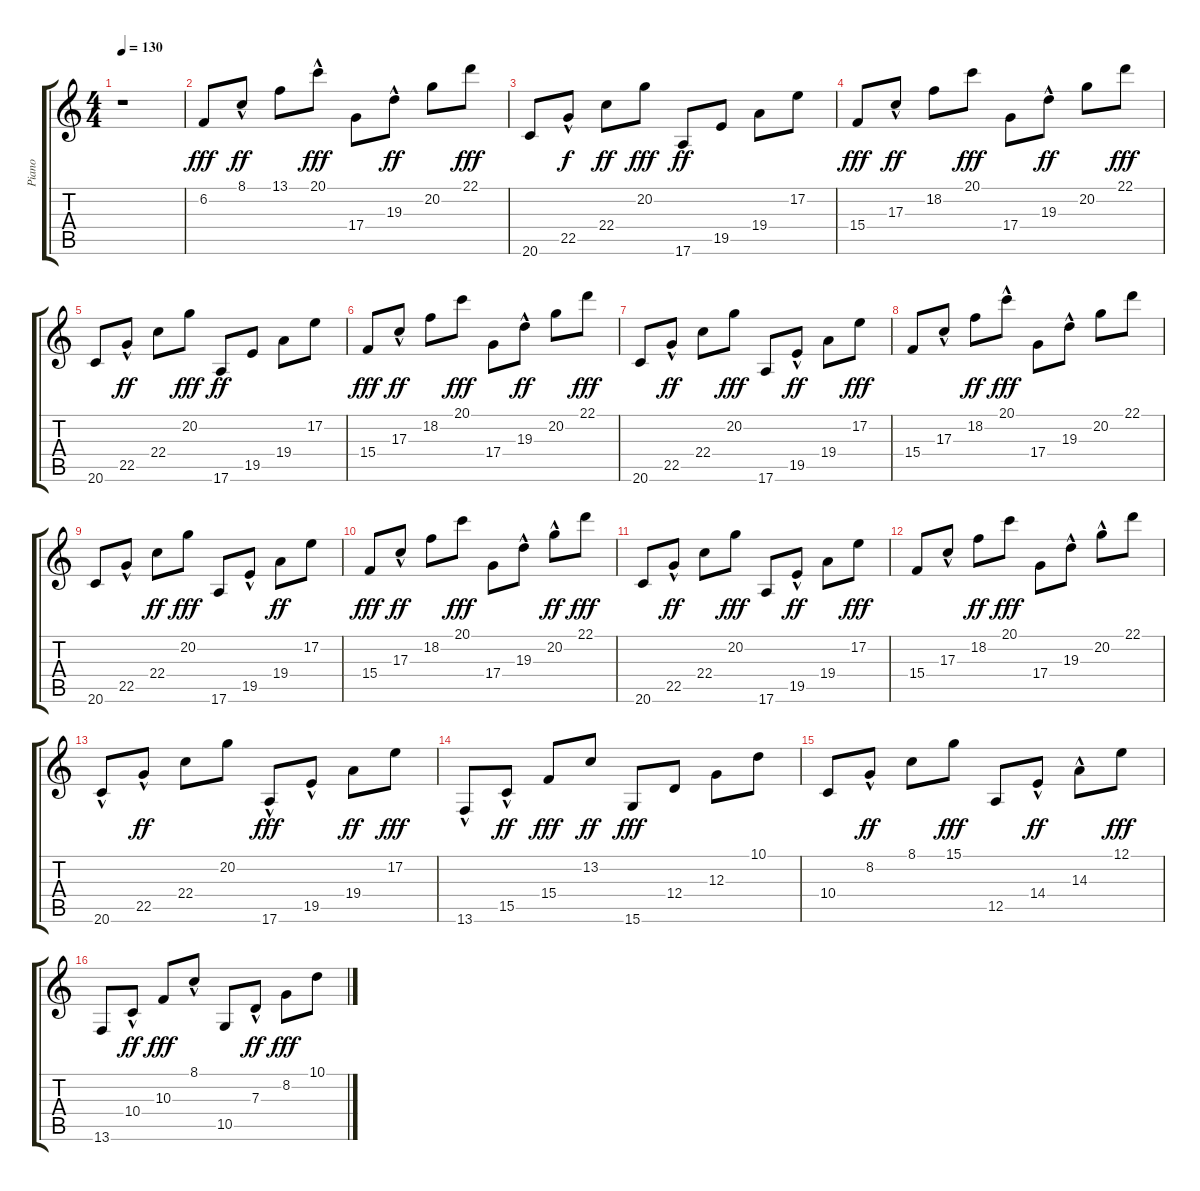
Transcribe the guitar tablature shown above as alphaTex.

\track ("Piano" "Piano") {instrument acousticgrandpiano}
\staff {score tabs}
\tuning (E4 B3 G3 D3 A2 E2) {hide}
\ts (4 4)
\tempo 130
\clef g2
\ks c
r.1{dy fff instrument acousticgrandpiano} |
6.2.8 8.1{hac}.8{dy ff} 13.1.8 20.1{hac}.8{dy fff} 17.4.8 19.3{hac}.8{dy ff} 20.2.8 22.1.8{dy fff} |
20.6.8 22.5{hac}.8{dy f} 22.4.8{dy ff} 20.2.8{dy fff} 17.6.8{dy ff} 19.5.8 19.4.8 17.2.8 |
15.4.8{dy fff} 17.3{hac}.8{dy ff} 18.2.8 20.1.8{dy fff} 17.4.8 19.3{hac}.8{dy ff} 20.2.8 22.1.8{dy fff} |
20.6.8 22.5{hac}.8{dy ff} 22.4.8 20.2.8{dy fff} 17.6.8{dy ff} 19.5.8 19.4.8 17.2.8 |
15.4.8{dy fff} 17.3{hac}.8{dy ff} 18.2.8 20.1.8{dy fff} 17.4.8 19.3{hac}.8{dy ff} 20.2.8 22.1.8{dy fff} |
20.6.8 22.5{hac}.8{dy ff} 22.4.8 20.2.8{dy fff} 17.6.8 19.5{hac}.8{dy ff} 19.4.8 17.2.8{dy fff} |
15.4.8 17.3{hac}.8 18.2.8{dy ff} 20.1{hac}.8{dy fff} 17.4.8 19.3{hac}.8 20.2.8 22.1.8 |
20.6.8 22.5{hac}.8 22.4.8{dy ff} 20.2.8{dy fff} 17.6.8 19.5{hac}.8 19.4.8{dy ff} 17.2.8 |
15.4.8{dy fff} 17.3{hac}.8{dy ff} 18.2.8 20.1.8{dy fff} 17.4.8 19.3{hac}.8 20.2{hac}.8{dy ff} 22.1.8{dy fff} |
20.6.8 22.5{hac}.8{dy ff} 22.4.8 20.2.8{dy fff} 17.6.8 19.5{hac}.8{dy ff} 19.4.8 17.2.8{dy fff} |
15.4.8 17.3{hac}.8 18.2.8{dy ff} 20.1.8{dy fff} 17.4.8 19.3{hac}.8 20.2{hac}.8 22.1.8 |
20.6{hac}.8 22.5{hac}.8{dy ff} 22.4.8 20.2.8 17.6{hac}.8{dy fff} 19.5{hac}.8 19.4.8{dy ff} 17.2.8{dy fff} |
13.6{hac}.8 15.5{hac}.8{dy ff} 15.4.8{dy fff} 13.2.8{dy ff} 15.6.8{dy fff} 12.4.8 12.3.8 10.1.8 |
10.4.8 8.2{hac}.8{dy ff} 8.1.8 15.1.8{dy fff} 12.5.8 14.4{hac}.8{dy ff} 14.3{hac}.8 12.1.8{dy fff} |
13.6.8 10.4{hac}.8{dy ff} 10.3.8{dy fff} 8.1{hac}.8 10.5.8 7.3{hac}.8{dy ff} 8.2.8{dy fff} 10.1.8
